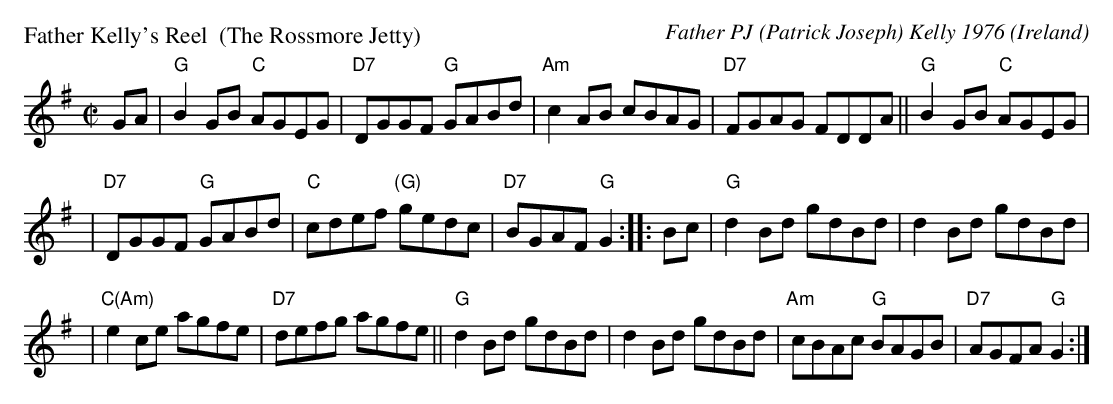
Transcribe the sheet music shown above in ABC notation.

X:1
P: Father Kelly's Reel  (The Rossmore Jetty)
C: Father PJ (Patrick Joseph) Kelly 1976
O: Ireland
M: C|
L: 1/8
K: G
GA \
| "G"B2GB "C"AGEG | "D7"DGGF "G"GABd | "Am"c2AB cBAG | "D7"FGAG FDDA || "G"B2GB "C"AGEG |
| "D7"DGGF "G"GABd | "C"cdef "(G)"gedc | "D7"BGAF "G"G2 :: Bc | "G"d2Bd gdBd | d2Bd gdBd |
| "C(Am)"e2ce agfe | "D7"defg agfe || "G"d2Bd gdBd | d2Bd gdBd | "Am"cBAc "G"BAGB | "D7"AGFA "G"G2 :|
